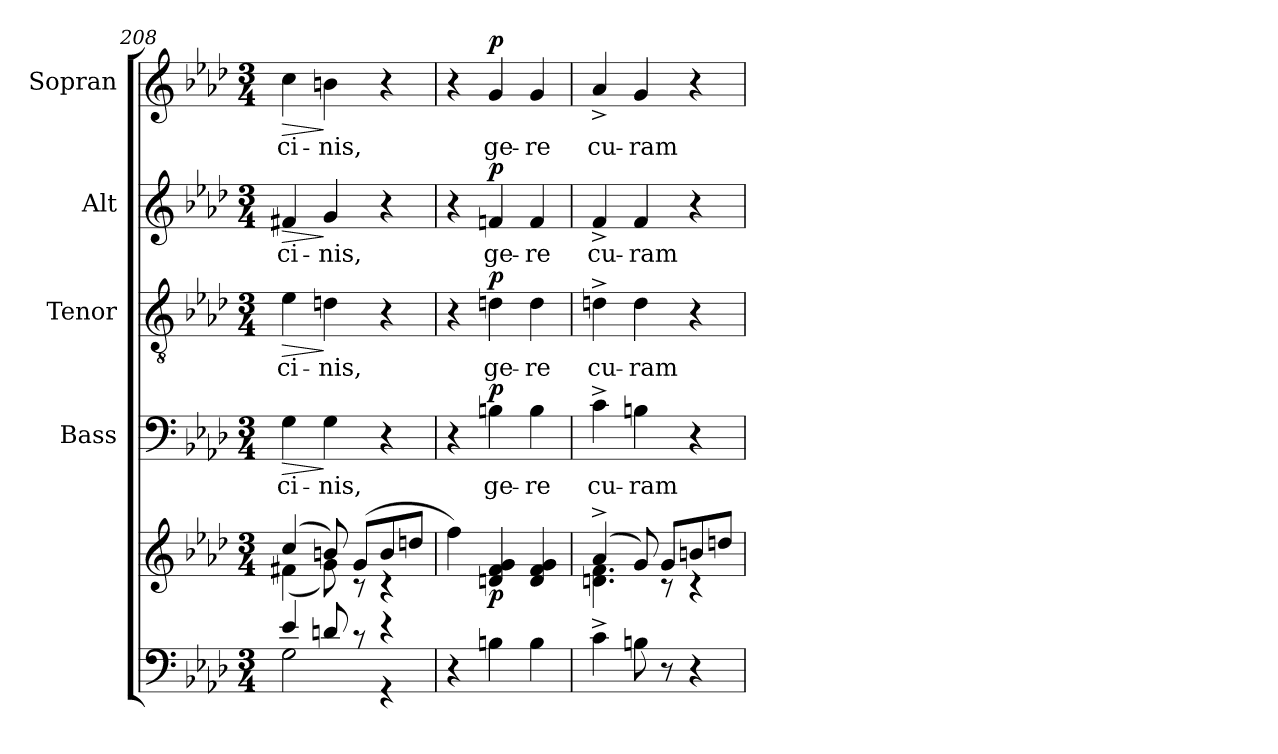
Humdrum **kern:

**kern	**kern	**dynam	**kern	**text	**dynam	**kern	**text	**dynam	**kern	**text	**dynam	**kern	**text	**dynam
*part5	*part5	*part5	*part4	*part4	*part4	*part3	*part3	*part3	*part2	*part2	*part2	*part1	*part1	*part1
*staff6	*staff5	*staff5/6	*staff4	*staff4	*staff4	*staff3	*staff3	*staff3	*staff2	*staff2	*staff2	*staff1	*staff1	*staff1
*	*	*	*I"Bass	*	*	*I"Tenor	*	*	*I"Alt	*	*	*I"Sopran	*	*
*	*	*	*I'B.	*	*	*I'T.	*	*	*I'A.	*	*	*I'S.	*	*
*clefF4	*clefG2	*	*clefF4	*	*	*clefGv2	*	*	*clefG2	*	*	*clefG2	*	*
*k[b-e-a-d-]	*k[b-e-a-d-]	*	*k[b-e-a-d-]	*	*	*k[b-e-a-d-]	*	*	*k[b-e-a-d-]	*	*	*k[b-e-a-d-]	*	*
*A-:	*A-:	*	*A-:	*	*	*A-:	*	*	*A-:	*	*	*A-:	*	*
*M3/4	*M3/4	*	*M3/4	*	*	*M3/4	*	*	*M3/4	*	*	*M3/4	*	*
=208	=208	=208	=208	=208	=208	=208	=208	=208	=208	=208	=208	=208	=208	=208
*^	*^	*	*	*	*	*	*	*	*	*	*	*	*	*
!	!	!	!	!	!	!LO:LY:b	!LO:HP:b	!	!LO:LY:b	!LO:HP:b	!	!LO:LY:b	!LO:HP:b	!	!LO:LY:b	!LO:HP:b
4e-/	2G\	(4cc/	(<4f#X\	.	4G\	ci-	>	4e-\	ci-	>	4f#X/	ci-	>	4cc\	ci-	>
!	!	!	!	!	!	!LO:LY:b	!	!	!LO:LY:b	!	!	!LO:LY:b	!	!	!LO:LY:b	!
8dn/	.	8bn/)	8g\)	.	4G\	-nis,	]	4dn\	-nis,	]	4g/	-nis,	]	4bn\	-nis,	]
8rc	.	(>8g/L	8rc	.	.	.	.	.	.	.	.	.	.	.	.	.
4r	4r	8b/	4rc	.	4r	.	.	4r	.	.	4r	.	.	4r	.	.
.	.	8ddn/J	.	.	.	.	.	.	.	.	.	.	.	.	.	.
*v	*v	*	*	*	*	*	*	*	*	*	*	*	*	*	*	*
*	*v	*v	*	*	*	*	*	*	*	*	*	*	*	*	*
!!LO:PB:g=z
=209	=209	=209	=209	=209	=209	=209	=209	=209	=209	=209	=209	=209	=209	=209
4r	4ff\)	.	4r	.	.	4r	.	.	4r	.	.	4r	.	.
!	!	!LO:DY:b	!	!LO:LY:b	!LO:DY:a	!	!LO:LY:b	!LO:DY:a	!	!LO:LY:b	!LO:DY:a	!	!LO:LY:b	!LO:DY:a
4Bn\	4dn/ 4f/ 4g/	p	4Bn\	ge-	p	4dn\	ge-	p	4fn/	ge-	p	4g/	ge-	p
!	!	!	!	!LO:LY:b	!	!	!LO:LY:b	!	!	!LO:LY:b	!	!	!LO:LY:b	!
4B\	4d/ 4f/ 4g/	.	4B\	-re	.	4d\	-re	.	4f/	-re	.	4g/	-re	.
=210	=210	=210	=210	=210	=210	=210	=210	=210	=210	=210	=210	=210	=210	=210
*	*^	*	*	*	*	*	*	*	*	*	*	*	*	*
!	!	!	!	!	!LO:LY:b	!	!	!LO:LY:b	!	!	!LO:LY:b	!	!	!LO:LY:b	!
4c^>\	(4a-^>/	4.dn\ 4.f\	.	4c^>\	cu-	.	4dn^>\	cu-	.	4f^</	cu-	.	4a-^</	cu-	.
!	!	!	!	!	!LO:LY:b	!	!	!LO:LY:b	!	!	!LO:LY:b	!	!	!LO:LY:b	!
8Bn\	8g/)	.	.	4Bn\	-ram	.	4d\	-ram	.	4f/	-ram	.	4g/	-ram	.
8r	8g/L	8rc	.	.	.	.	.	.	.	.	.	.	.	.	.
4r	8bn/	4rc	.	4r	.	.	4r	.	.	4r	.	.	4r	.	.
.	8ddn/J	.	.	.	.	.	.	.	.	.	.	.	.	.	.
*	*v	*v	*	*	*	*	*	*	*	*	*	*	*	*	*
=	=	=	=	=	=	=	=	=	=	=	=	=	=	=
*-	*-	*-	*-	*-	*-	*-	*-	*-	*-	*-	*-	*-	*-	*-
